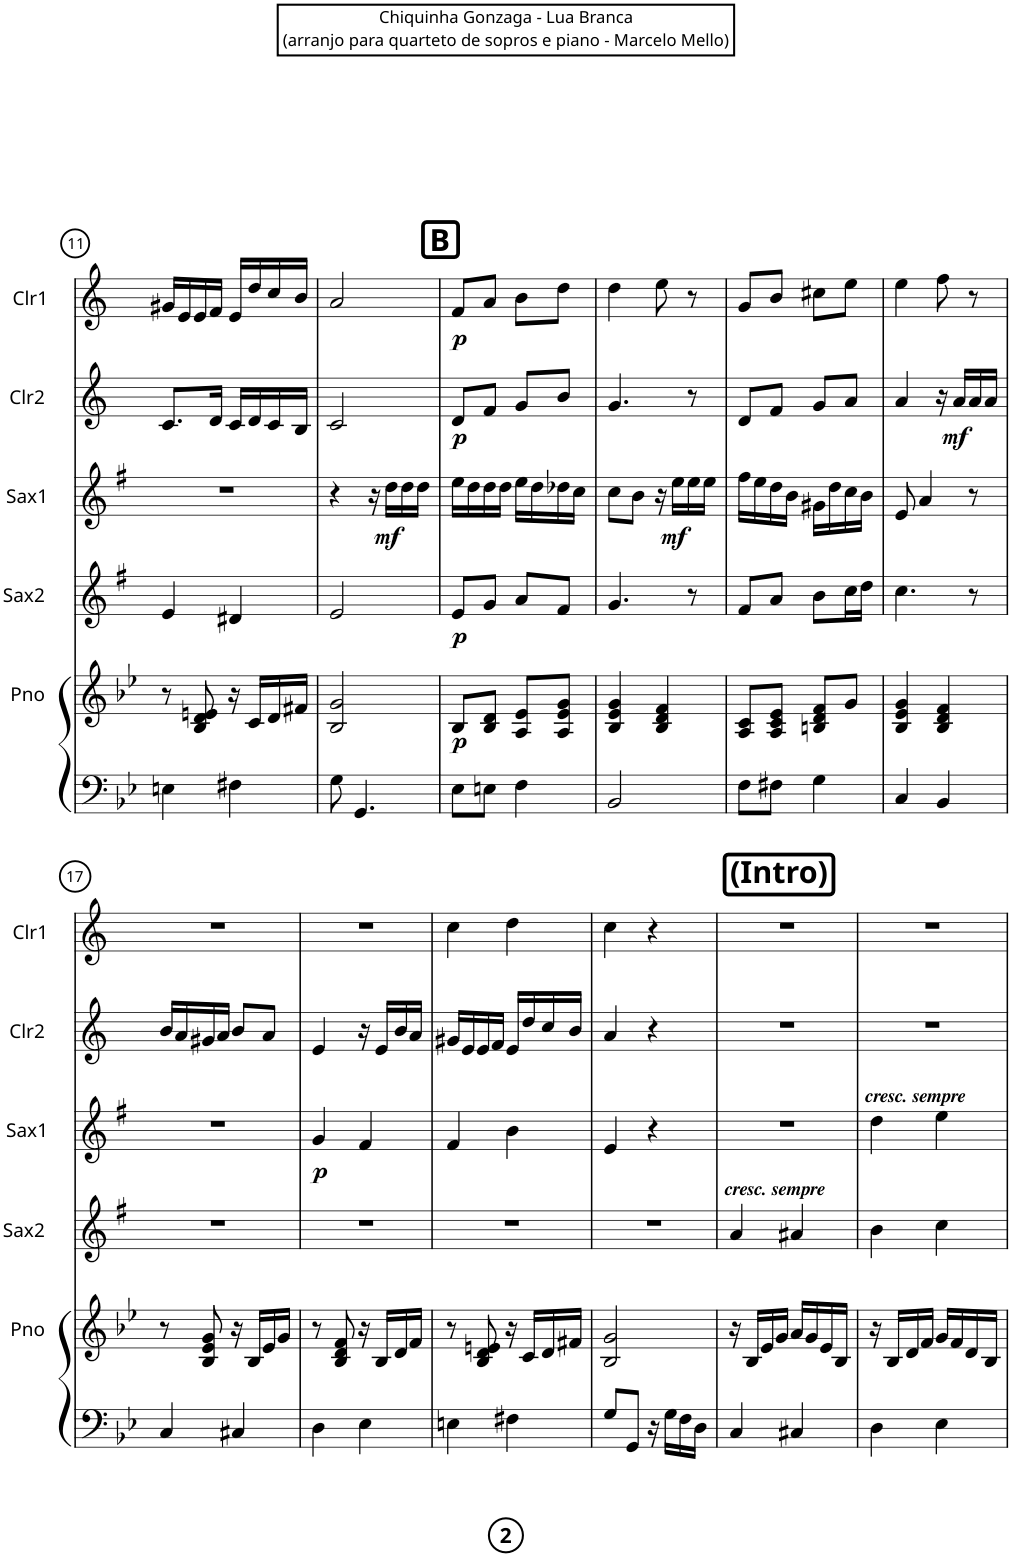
**kern	**kern	**dynam	**kern	**dynam	**kern	**dynam	**kern	**dynam	**kern	**dynam
*part6	*part5	*part5	*part4	*part4	*part3	*part3	*part2	*part2	*part1	*part1
*staff6	*staff5	*staff5	*staff4	*staff4	*staff3	*staff3	*staff2	*staff2	*staff1	*staff1
*I"Piano, pno l	*I"Piano	*	*I"Sax Alto 2 (Eb)	*	*I"Sax Alto 1 (Eb)	*	*I"Clarinete 2 (Bb)	*	*I"Clarinete 1 (Bb)	*
*I'Pno	*I'Pno	*	*I'Sax2	*	*I'Sax1	*	*I'Clr2	*	*I'Clr1	*
!!LO:PB:g=z
*clefF4	*clefG2	*	*clefG2	*	*clefG2	*	*clefG2	*	*clefG2	*
*	*	*	*Trd5c9	*	*Trd5c9	*	*Trd1c2	*	*Trd1c2	*
*k[b-e-]	*k[b-e-]	*	*k[f#]	*	*k[f#]	*	*k[]	*	*k[]	*
*M2/4	*M2/4	*	*M2/4	*	*M2/4	*	*M2/4	*	*M2/4	*
=11	=11	=11	=11	=11	=11	=11	=11	=11	=11	=11
4En\	8r	.	4e/	.	2r	.	8.c/L	.	16g#X/LL	.
.	.	.	.	.	.	.	.	.	16e/	.
.	8B-/ 8d/ 8en/	.	.	.	.	.	.	.	16e/	.
.	.	.	.	.	.	.	16d/Jk	.	16f/JJ	.
4F#X\	16r	.	4d#X/	.	.	.	16c/LL	.	16e/LL	.
.	16c/LL	.	.	.	.	.	16d/	.	16dd/	.
.	16d/	.	.	.	.	.	16c/	.	16cc/	.
.	16f#X/JJ	.	.	.	.	.	16B/JJ	.	16b/JJ	.
=12	=12	=12	=12	=12	=12	=12	=12	=12	=12	=12
8G\	2B-/ 2g/	.	2e/	.	4r	.	2c/	.	2a/	.
4.GG/	.	.	.	.	.	.	.	.	.	.
.	.	.	.	.	16r	.	.	.	.	.
!	!	!	!	!	!	!LO:DY:b	!	!	!	!
.	.	.	.	.	16dd\LL	mf	.	.	.	.
.	.	.	.	.	16dd\	.	.	.	.	.
.	.	.	.	.	16dd\JJ	.	.	.	.	.
!!LO:REH:place=s1:a:B:cj:fs=16:t=B
=13	=13	=13	=13	=13	=13	=13	=13	=13	=13	=13
!	!	!LO:DY:b	!	!LO:DY:b	!	!	!	!LO:DY:b	!	!LO:DY:b
8E-\L	8B-/L	p	8e/L	p	16ee\LL	.	8d/L	p	8f/L	p
.	.	.	.	.	16dd\	.	.	.	.	.
8En\J	8B-/ 8d/J	.	8g/J	.	16dd\	.	8f/J	.	8a/J	.
.	.	.	.	.	16dd\JJ	.	.	.	.	.
4F\	8A/ 8e-/L	.	8a/L	.	16ee\LL	.	8g/L	.	8b\L	.
.	.	.	.	.	16dd\	.	.	.	.	.
.	8A/ 8e-/ 8g/J	.	8f#/J	.	16dd-X\	.	8b/J	.	8dd\J	.
.	.	.	.	.	16cc\JJ	.	.	.	.	.
=14	=14	=14	=14	=14	=14	=14	=14	=14	=14	=14
2BB-/	4B-/ 4e-/ 4g/	.	4.g/	.	8cc\L	.	4.g/	.	4dd\	.
.	.	.	.	.	8b\J	.	.	.	.	.
.	4B-/ 4d/ 4f/	.	.	.	16r	.	.	.	8ee\	.
!	!	!	!	!	!	!LO:DY:b	!	!	!	!
.	.	.	.	.	16ee\LL	mf	.	.	.	.
.	.	.	8r	.	16ee\	.	8r	.	8r	.
.	.	.	.	.	16ee\JJ	.	.	.	.	.
=15	=15	=15	=15	=15	=15	=15	=15	=15	=15	=15
8F\L	8A/ 8c/L	.	8f#/L	.	16ff#\LL	.	8d/L	.	8g/L	.
.	.	.	.	.	16ee\	.	.	.	.	.
8F#X\J	8A/ 8c/ 8e-/J	.	8a/J	.	16dd\	.	8f/J	.	8b/J	.
.	.	.	.	.	16b\JJ	.	.	.	.	.
4G\	8Bn/ 8d/ 8f/L	.	8b\L	.	16g#X\LL	.	8g/L	.	8cc#X\L	.
.	.	.	.	.	16dd\	.	.	.	.	.
.	8g/J	.	16cc\L	.	16cc\	.	8a/J	.	8ee\J	.
.	.	.	16dd\JJ	.	16b\JJ	.	.	.	.	.
=16	=16	=16	=16	=16	=16	=16	=16	=16	=16	=16
4C/	4B-/ 4e-/ 4g/	.	4.cc\	.	8e/	.	4a/	.	4ee\	.
.	.	.	.	.	4a/	.	.	.	.	.
4BB-/	4B-/ 4d/ 4f/	.	.	.	.	.	16r	.	8ff\	.
!	!	!	!	!	!	!	!	!LO:DY:b	!	!
.	.	.	.	.	.	.	16a/LL	mf	.	.
.	.	.	8r	.	8r	.	16a/	.	8r	.
.	.	.	.	.	.	.	16a/JJ	.	.	.
!!LO:LB:g=z
=17	=17	=17	=17	=17	=17	=17	=17	=17	=17	=17
4C/	8r	.	2r	.	2r	.	16b/LL	.	2r	.
.	.	.	.	.	.	.	16a/	.	.	.
.	8B-/ 8e-/ 8g/	.	.	.	.	.	16g#X/	.	.	.
.	.	.	.	.	.	.	16a/JJ	.	.	.
4C#X/	16r	.	.	.	.	.	8b/L	.	.	.
.	16B-/LL	.	.	.	.	.	.	.	.	.
.	16e-/	.	.	.	.	.	8a/J	.	.	.
.	16g/JJ	.	.	.	.	.	.	.	.	.
=18	=18	=18	=18	=18	=18	=18	=18	=18	=18	=18
!	!	!	!	!	!	!LO:DY:b	!	!	!	!
4D\	8r	.	2r	.	4g/	p	4e/	.	2r	.
.	8B-/ 8d/ 8f/	.	.	.	.	.	.	.	.	.
4E-\	16r	.	.	.	4f#/	.	16r	.	.	.
.	16B-/LL	.	.	.	.	.	16e/LL	.	.	.
.	16d/	.	.	.	.	.	16b/	.	.	.
.	16f/JJ	.	.	.	.	.	16a/JJ	.	.	.
=19	=19	=19	=19	=19	=19	=19	=19	=19	=19	=19
4En\	8r	.	2r	.	4f#/	.	16g#X/LL	.	4cc\	.
.	.	.	.	.	.	.	16e/	.	.	.
.	8B-/ 8d/ 8en/	.	.	.	.	.	16e/	.	.	.
.	.	.	.	.	.	.	16f/JJ	.	.	.
4F#X\	16r	.	.	.	4b\	.	16e/LL	.	4dd\	.
.	16c/LL	.	.	.	.	.	16dd/	.	.	.
.	16d/	.	.	.	.	.	16cc/	.	.	.
.	16f#X/JJ	.	.	.	.	.	16b/JJ	.	.	.
=20	=20	=20	=20	=20	=20	=20	=20	=20	=20	=20
8G/L	2B-/ 2g/	.	2r	.	4e/	.	4a/	.	4cc\	.
8GG/J	.	.	.	.	.	.	.	.	.	.
16r	.	.	.	.	4r	.	4r	.	4r	.
16G\LL	.	.	.	.	.	.	.	.	.	.
16F\	.	.	.	.	.	.	.	.	.	.
16D\JJ	.	.	.	.	.	.	.	.	.	.
!!LO:REH:place=s1:a:B:cj:fs=16:t=(Intro)
=21	=21	=21	=21	=21	=21	=21	=21	=21	=21	=21
!	!	!	!LO:TX:a:Bi:t=cresc. sempre	!	!	!	!	!	!	!
4C/	16r	.	4a/	.	2r	.	2r	.	2r	.
.	16B-/LL	.	.	.	.	.	.	.	.	.
.	16e-/	.	.	.	.	.	.	.	.	.
.	16g/JJ	.	.	.	.	.	.	.	.	.
4C#X/	16a/LL	.	4a#X/	.	.	.	.	.	.	.
.	16g/	.	.	.	.	.	.	.	.	.
.	16e-/	.	.	.	.	.	.	.	.	.
.	16B-/JJ	.	.	.	.	.	.	.	.	.
=22	=22	=22	=22	=22	=22	=22	=22	=22	=22	=22
!	!	!	!	!	!LO:TX:a:Bi:t=cresc. sempre	!	!	!	!	!
4D\	16r	.	4b\	.	4dd\	.	2r	.	2r	.
.	16B-/LL	.	.	.	.	.	.	.	.	.
.	16d/	.	.	.	.	.	.	.	.	.
.	16f/JJ	.	.	.	.	.	.	.	.	.
4E-\	16g/LL	.	4cc\	.	4ee\	.	.	.	.	.
.	16f/	.	.	.	.	.	.	.	.	.
.	16d/	.	.	.	.	.	.	.	.	.
.	16B-/JJ	.	.	.	.	.	.	.	.	.
=	=	=	=	=	=	=	=	=	=	=
*-	*-	*-	*-	*-	*-	*-	*-	*-	*-	*-
